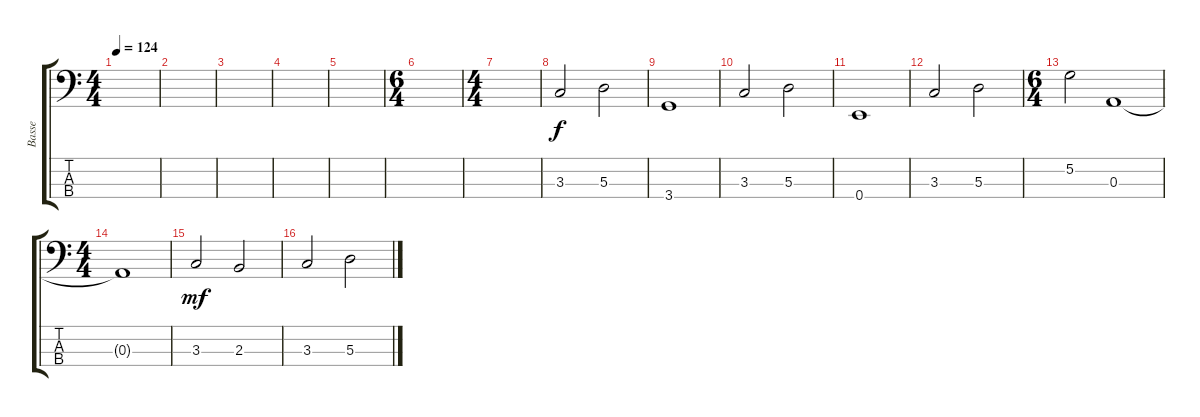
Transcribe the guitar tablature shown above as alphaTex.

\track ("Basse" "Basse") {instrument electricbassfinger}
\staff {score tabs}
\tuning (G2 D2 A1 E1) {hide}
\ts (4 4)
\tempo 124
\clef f4
\ks c
|
|
|
|
|
\ts (6 4)
|
\ts (4 4)
|
3.3.2 5.3.2 |
3.4.1 |
3.3.2 5.3.2 |
0.4.1 |
3.3.2 5.3.2 |
\ts (6 4)
5.2.2 0.3.1 |
\ts (4 4)
0.3{t}.1{dy f} |
3.3.2{dy mf} 2.3.2 |
3.3.2 5.3.2
